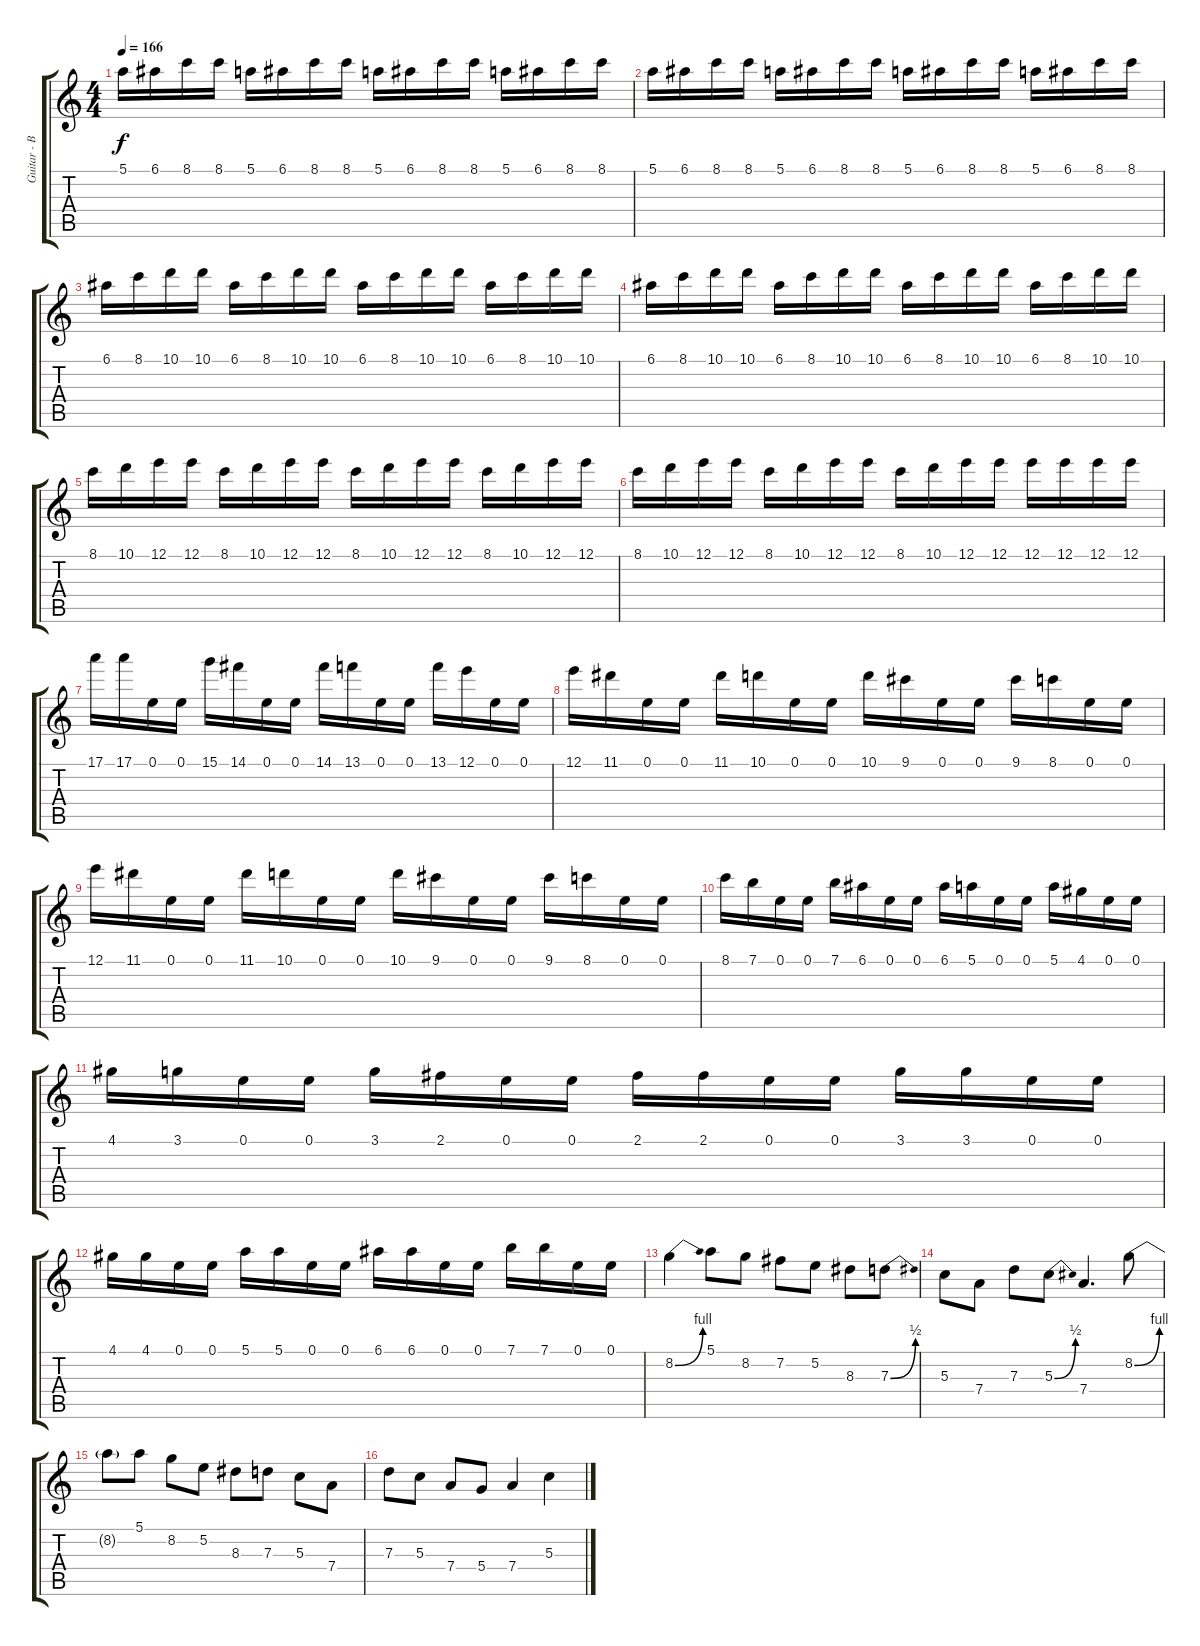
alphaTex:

\track ("Guitar - Blackmore - Дыма" "Guitar - B") {instrument distortionguitar}
\staff {score tabs}
\tuning (E4 B3 G3 D3 A2 E2) {hide}
\ts (4 4)
\tempo 166
\clef g2
\ks c
5.1.16{dy f} 6.1.16 8.1.16 8.1.16 5.1.16 6.1.16 8.1.16 8.1.16 5.1.16 6.1.16 8.1.16 8.1.16 5.1.16 6.1.16 8.1.16 8.1.16 |
5.1.16 6.1.16 8.1.16 8.1.16 5.1.16 6.1.16 8.1.16 8.1.16 5.1.16 6.1.16 8.1.16 8.1.16 5.1.16 6.1.16 8.1.16 8.1.16 |
6.1.16 8.1.16 10.1.16 10.1.16 6.1.16 8.1.16 10.1.16 10.1.16 6.1.16 8.1.16 10.1.16 10.1.16 6.1.16 8.1.16 10.1.16 10.1.16 |
6.1.16 8.1.16 10.1.16 10.1.16 6.1.16 8.1.16 10.1.16 10.1.16 6.1.16 8.1.16 10.1.16 10.1.16 6.1.16 8.1.16 10.1.16 10.1.16 |
8.1.16 10.1.16 12.1.16 12.1.16 8.1.16 10.1.16 12.1.16 12.1.16 8.1.16 10.1.16 12.1.16 12.1.16 8.1.16 10.1.16 12.1.16 12.1.16 |
8.1.16 10.1.16 12.1.16 12.1.16 8.1.16 10.1.16 12.1.16 12.1.16 8.1.16 10.1.16 12.1.16 12.1.16 12.1.16 12.1.16 12.1.16 12.1.16 |
17.1.16 17.1.16 0.1.16 0.1.16 15.1.16 14.1.16 0.1.16 0.1.16 14.1.16 13.1.16 0.1.16 0.1.16 13.1.16 12.1.16 0.1.16 0.1.16 |
12.1.16 11.1.16 0.1.16 0.1.16 11.1.16 10.1.16 0.1.16 0.1.16 10.1.16 9.1.16 0.1.16 0.1.16 9.1.16 8.1.16 0.1.16 0.1.16 |
12.1.16 11.1.16 0.1.16 0.1.16 11.1.16 10.1.16 0.1.16 0.1.16 10.1.16 9.1.16 0.1.16 0.1.16 9.1.16 8.1.16 0.1.16 0.1.16 |
8.1.16 7.1.16 0.1.16 0.1.16 7.1.16 6.1.16 0.1.16 0.1.16 6.1.16 5.1.16 0.1.16 0.1.16 5.1.16 4.1.16 0.1.16 0.1.16 |
4.1.16 3.1.16 0.1.16 0.1.16 3.1.16 2.1.16 0.1.16 0.1.16 2.1.16 2.1.16 0.1.16 0.1.16 3.1.16 3.1.16 0.1.16 0.1.16 |
4.1.16 4.1.16 0.1.16 0.1.16 5.1.16 5.1.16 0.1.16 0.1.16 6.1.16 6.1.16 0.1.16 0.1.16 7.1.16 7.1.16 0.1.16 0.1.16 |
8.2{be (bend 0 0 60 4)}.4 5.1.8 8.2.8 7.2.8 5.2.8 8.3.8 7.3{be (bend 0 0 60 2)}.8 |
5.3.8 7.4.8 7.3.8 5.3{be (bend 0 0 60 2)}.8 7.4.4{d} 8.2{be (bend 0 0 60 4)}.8 |
8.2{t}.8 5.1.8 8.2.8 5.2.8 8.3.8 7.3.8 5.3.8 7.4.8 |
7.3.8 5.3.8 7.4.8 5.4.8 7.4.4 5.3.4
